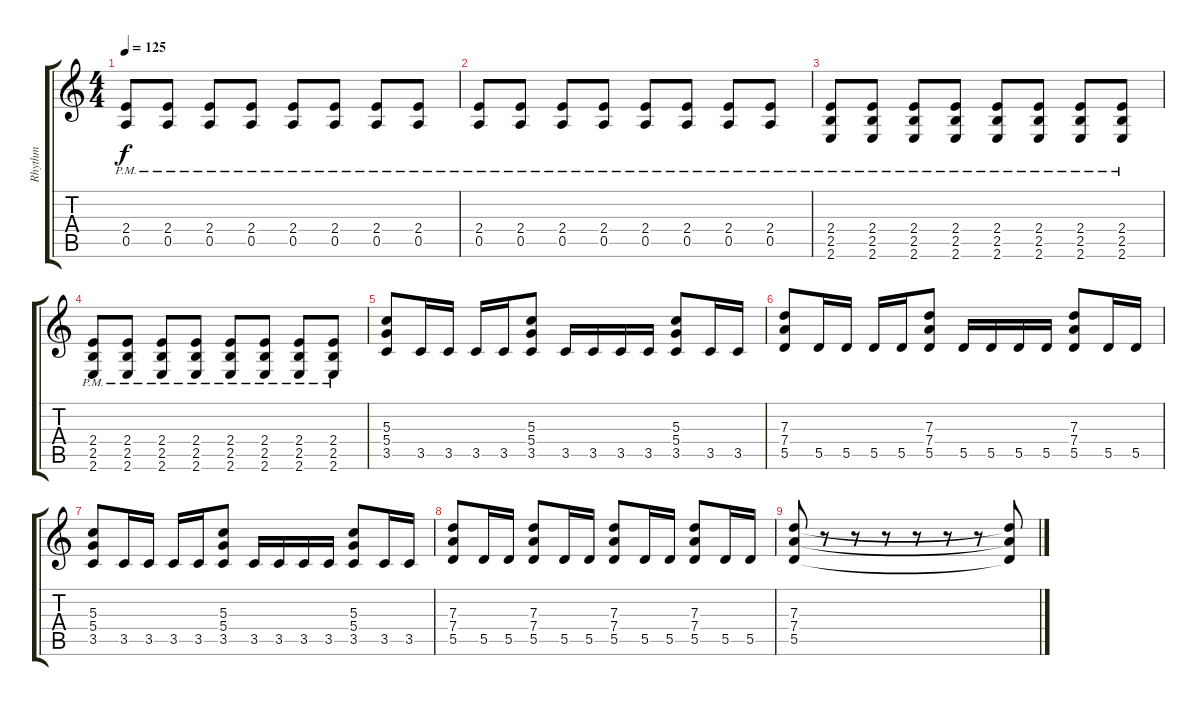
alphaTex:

\track ("Rhythm" "Rhythm") {instrument distortionguitar}
\staff {score tabs}
\tuning (E4 B3 G3 D3 A2 D2) {hide}
\ts (4 4)
\tempo 125
\clef g2
\ks c
(2.4{pm} 0.5{pm}).8{dy f} (2.4{pm} 0.5{pm}).8 (2.4{pm} 0.5{pm}).8 (2.4{pm} 0.5{pm}).8 (2.4{pm} 0.5{pm}).8 (2.4{pm} 0.5{pm}).8 (2.4{pm} 0.5{pm}).8 (2.4{pm} 0.5{pm}).8 |
(2.4{pm} 0.5{pm}).8 (2.4{pm} 0.5{pm}).8 (2.4{pm} 0.5{pm}).8 (2.4{pm} 0.5{pm}).8 (2.4{pm} 0.5{pm}).8 (2.4{pm} 0.5{pm}).8 (2.4{pm} 0.5{pm}).8 (2.4{pm} 0.5{pm}).8 |
(2.4{pm} 2.5{pm} 2.6{pm}).8 (2.4{pm} 2.5{pm} 2.6{pm}).8 (2.4{pm} 2.5{pm} 2.6{pm}).8 (2.4{pm} 2.5{pm} 2.6{pm}).8 (2.4{pm} 2.5{pm} 2.6{pm}).8 (2.4{pm} 2.5{pm} 2.6{pm}).8 (2.4{pm} 2.5{pm} 2.6{pm}).8 (2.4{pm} 2.5{pm} 2.6{pm}).8 |
(2.4{pm} 2.5{pm} 2.6{pm}).8 (2.4{pm} 2.5{pm} 2.6{pm}).8 (2.4{pm} 2.5{pm} 2.6{pm}).8 (2.4{pm} 2.5{pm} 2.6{pm}).8 (2.4{pm} 2.5{pm} 2.6{pm}).8 (2.4{pm} 2.5{pm} 2.6{pm}).8 (2.4{pm} 2.5{pm} 2.6{pm}).8 (2.4{pm} 2.5{pm} 2.6{pm}).8 |
(5.3 5.4 3.5).8 3.5.16 3.5.16 3.5.16 3.5.16 (5.3 5.4 3.5).8 3.5.16 3.5.16 3.5.16 3.5.16 (5.3 5.4 3.5).8 3.5.16 3.5.16 |
(7.3 7.4 5.5).8 5.5.16 5.5.16 5.5.16 5.5.16 (7.3 7.4 5.5).8 5.5.16 5.5.16 5.5.16 5.5.16 (7.3 7.4 5.5).8 5.5.16 5.5.16 |
(5.3 5.4 3.5).8 3.5.16 3.5.16 3.5.16 3.5.16 (5.3 5.4 3.5).8 3.5.16 3.5.16 3.5.16 3.5.16 (5.3 5.4 3.5).8 3.5.16 3.5.16 |
(7.3 7.4 5.5).8 5.5.16 5.5.16 (7.3 7.4 5.5).8 5.5.16 5.5.16 (7.3 7.4 5.5).8 5.5.16 5.5.16 (7.3 7.4 5.5).8 5.5.16 5.5.16 |
(7.3 7.4 5.5).8 r.8 r.8 r.8 r.8 r.8 r.8 (7.3{t} 7.4{t} 5.5{t}).8
